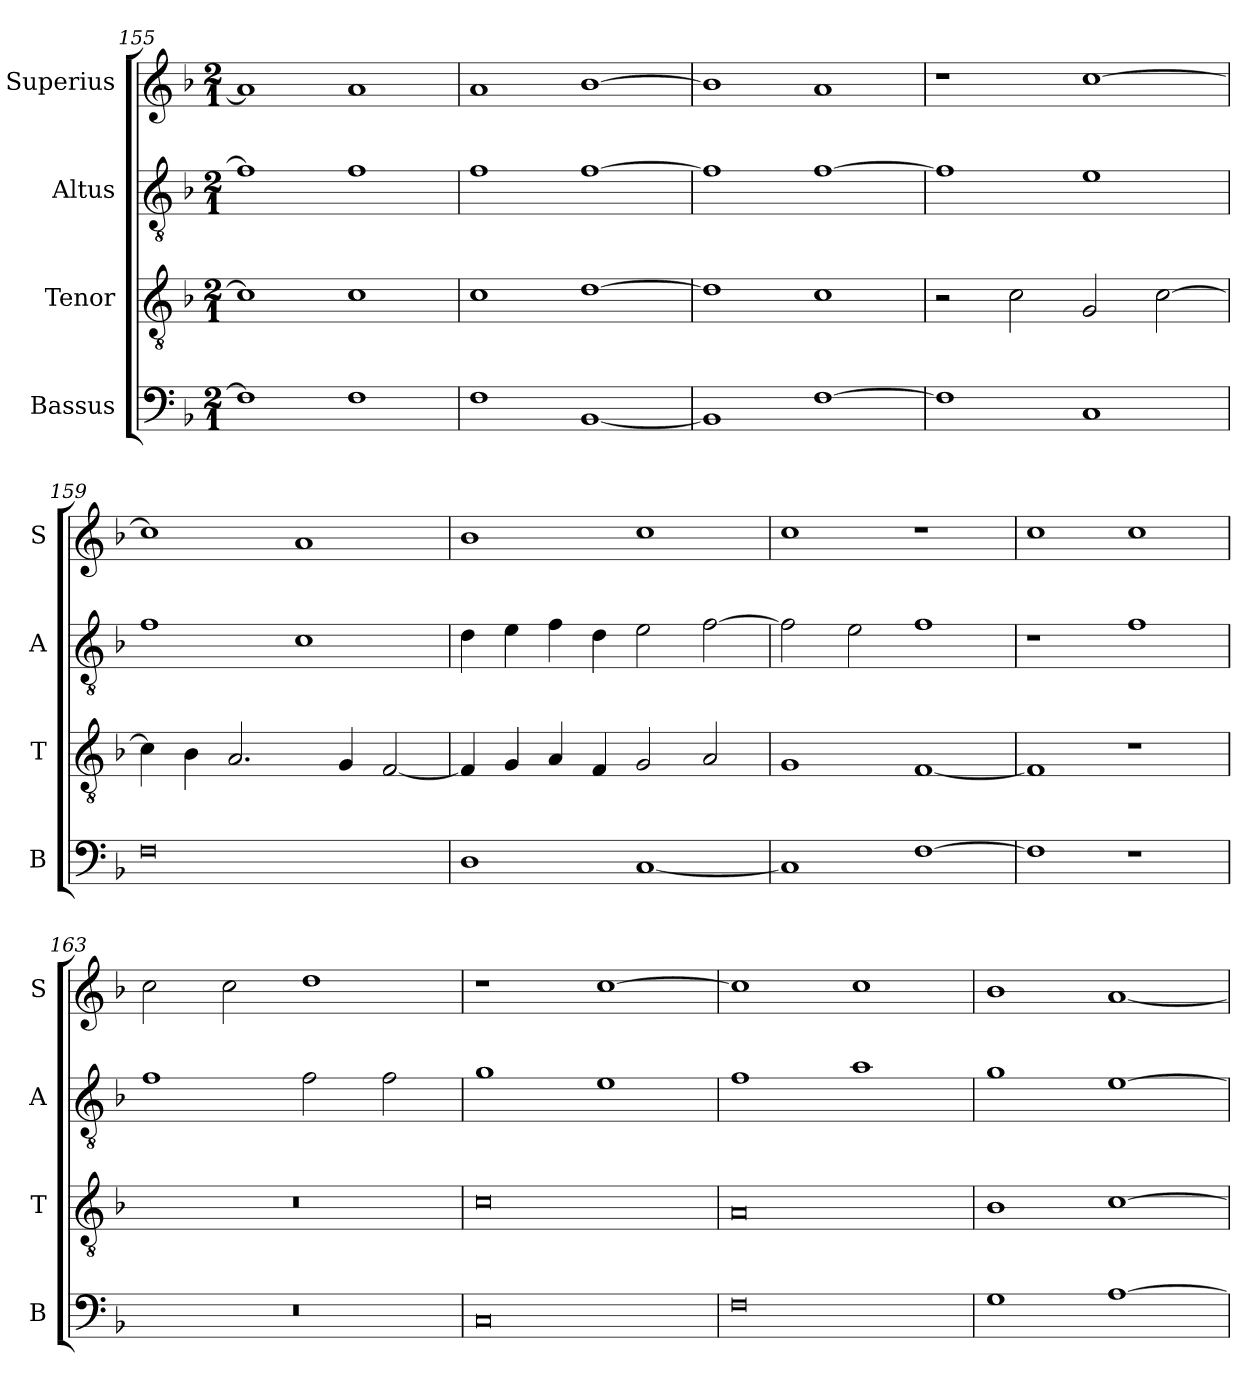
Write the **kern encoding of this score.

**kern	**kern	**kern	**kern
*part4	*part3	*part2	*part1
*staff4	*staff3	*staff2	*staff1
*I"Bassus	*I"Tenor	*I"Altus	*I"Superius
*I'B	*I'T	*I'A	*I'S
*clefF4	*clefGv2	*clefGv2	*clefG2
*k[b-]	*k[b-]	*k[b-]	*k[b-]
*F:	*F:	*F:	*F:
*M2/1	*M2/1	*M2/1	*M2/1
=155	=155	=155	=155
1F]	1c]	1f]	1a]
1F	1c	1f	1a
=156	=156	=156	=156
1F	1c	1f	1a
[1BB-	[1d	[1f	[1b-
=157	=157	=157	=157
1BB-]	1d]	1f]	1b-]
[1F	1c	[1f	1a
=158	=158	=158	=158
1F]	2r	1f]	1r
.	2c	.	.
1C	2G	1e	[1cc
.	[2c	.	.
=159	=159	=159	=159
0F	4c]	1f	1cc]
.	4B-	.	.
.	2.A	.	.
.	.	1c	1a
.	4G	.	.
.	[2F	.	.
=160	=160	=160	=160
1D	4F]	4d	1b-
.	4G	4e	.
.	4A	4f	.
.	4F	4d	.
[1C	2G	2e	1cc
.	2A	[2f	.
=161	=161	=161	=161
1C]	1G	2f]	1cc
.	.	2e	.
[1F	[1F	1f	1r
=162	=162	=162	=162
1F]	1F]	1r	1cc
1r	1r	1f	1cc
=163	=163	=163	=163
0r	0r	1f	2cc
.	.	.	2cc
.	.	2f	1dd
.	.	2f	.
=164	=164	=164	=164
0C	0c	1g	1r
.	.	1e	[1cc
=165	=165	=165	=165
0F	0A	1f	1cc]
.	.	1a	1cc
=166	=166	=166	=166
1G	1B-	1g	1b-
[1A	[1c	[1e	[1a
=	=	=	=
*-	*-	*-	*-
